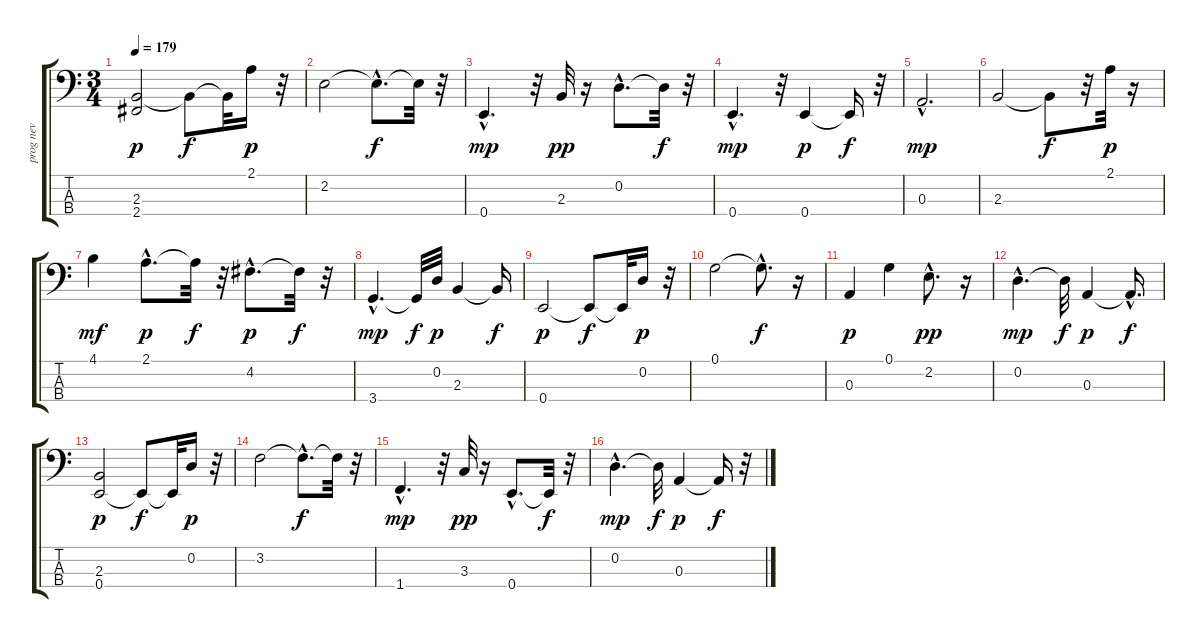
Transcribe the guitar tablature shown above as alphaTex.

\track ("prog nev" "prog nev") {instrument acousticbass}
\staff {score tabs}
\tuning (G2 D2 A1 E1) {hide}
\ts (3 4)
\tempo 179
\clef f4
\ks c
(2.3 2.4).2{dy p} 2.3{t}.8{dy f} 2.3{t}.32 2.1.16{dy p} r.32 |
2.2.2 2.2{hac t}.8{d dy f} 2.2{t}.32 r.32 |
0.4{hac}.4{d dy mp} r.32 2.3.32{dy pp} r.16 0.2{hac}.8{d} 0.2{t}.32{dy f} r.32 |
0.4{hac}.4{d dy mp} r.32 0.4.4{dy p} 0.4{t}.16{dy f} r.32 |
0.3{hac}.2{d dy mp} |
2.3.2 2.3{t}.8{dy f} r.32 2.1.32{dy p} r.16 |
4.1.4{dy mf} 2.1{hac}.8{d dy p} 2.1{t}.32{dy f} r.32 4.2{hac}.8{d dy p} 4.2{t}.32{dy f} r.32 |
3.4{hac}.4{d dy mp} 3.4{t}.32{dy f} 0.2.32{dy p} 2.3.4 2.3{t}.16{dy f} |
0.4.2{dy p} 0.4{t}.8{dy f} 0.4{t}.32 0.2.16{dy p} r.32 |
0.1.2 0.1{hac t}.8{d dy f} r.16 |
0.3.4{dy p} 0.1.4 2.2{hac}.8{d dy pp} r.16 |
0.2{hac}.4{d dy mp} 0.2{t}.32{dy f} 0.3.4{dy p} 0.3{hac t}.16{d dy f} |
(2.3 0.4).2{dy p} 0.4{t}.8{dy f} 0.4{t}.32 0.2.16{dy p} r.32 |
3.2.2 3.2{hac t}.8{d dy f} 3.2{t}.32 r.32 |
1.4{hac}.4{d dy mp} r.32 3.3.32{dy pp} r.16 0.4{hac}.8{d} 0.4{t}.32{dy f} r.32 |
0.2{hac}.4{d dy mp} 0.2{t}.32{dy f} 0.3.4{dy p} 0.3{t}.16{dy f} r.32
